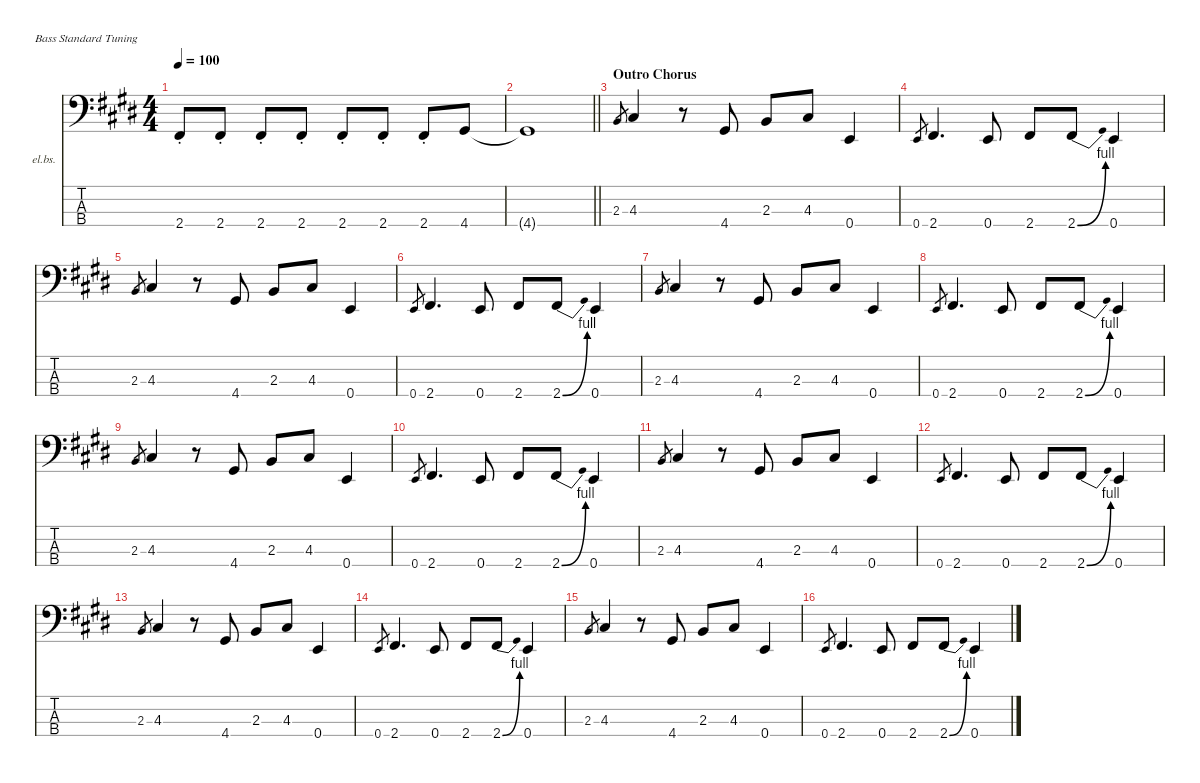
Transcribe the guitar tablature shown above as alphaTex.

\defaultSystemsLayout 4
\hideDynamics
\bracketExtendMode nobrackets
\firstSystemTrackNameOrientation horizontal
\otherSystemsTrackNameOrientation horizontal
\track ("Bass" "el.bs.") {instrument electricbassfinger}
\staff {score tabs}
\tuning (G2 D2 A1 E1)
\ts (4 4)
\tempo 100
\clef f4
\ks c#minor
2.4{st acc #}.8{dy f} 2.4{st acc #}.8 2.4{st acc #}.8 2.4{st acc #}.8 2.4{st acc #}.8 2.4{st acc #}.8 2.4{st acc #}.8 4.4{acc #}.8 |
\barLineRight lightlight
4.4{t acc #}.1 |
\section ("" "Outro Chorus")
2.3{acc forcenatural}.8{gr dy mf} 4.3{acc #}.4{dy f} r.8 4.4{acc #}.8 2.3{acc forcenatural}.8 4.3{acc #}.8 0.4{acc forcenatural}.4 |
0.4{acc forcenatural}.8{gr dy mf} 2.4{acc #}.4{d dy f} 0.4{acc forcenatural}.8 2.4{acc #}.8 2.4{be (bend 0 0 30 4) acc #}.8 0.4{acc forcenatural}.4 |
2.3{acc forcenatural}.8{gr dy mf} 4.3{acc #}.4{dy f} r.8 4.4{acc #}.8 2.3{acc forcenatural}.8 4.3{acc #}.8 0.4{acc forcenatural}.4 |
0.4{acc forcenatural}.8{gr dy mf} 2.4{acc #}.4{d dy f} 0.4{acc forcenatural}.8 2.4{acc #}.8 2.4{be (bend 0 0 30 4) acc #}.8 0.4{acc forcenatural}.4 |
2.3{acc forcenatural}.8{gr dy mf} 4.3{acc #}.4{dy f} r.8 4.4{acc #}.8 2.3{acc forcenatural}.8 4.3{acc #}.8 0.4{acc forcenatural}.4 |
0.4{acc forcenatural}.8{gr dy mf} 2.4{acc #}.4{d dy f} 0.4{acc forcenatural}.8 2.4{acc #}.8 2.4{be (bend 0 0 30 4) acc #}.8 0.4{acc forcenatural}.4 |
2.3{acc forcenatural}.8{gr dy mf} 4.3{acc #}.4{dy f} r.8 4.4{acc #}.8 2.3{acc forcenatural}.8 4.3{acc #}.8 0.4{acc forcenatural}.4 |
0.4{acc forcenatural}.8{gr dy mf} 2.4{acc #}.4{d dy f} 0.4{acc forcenatural}.8 2.4{acc #}.8 2.4{be (bend 0 0 30 4) acc #}.8 0.4{acc forcenatural}.4 |
2.3{acc forcenatural}.8{gr dy mf} 4.3{acc #}.4{dy f} r.8 4.4{acc #}.8 2.3{acc forcenatural}.8 4.3{acc #}.8 0.4{acc forcenatural}.4 |
0.4{acc forcenatural}.8{gr dy mf} 2.4{acc #}.4{d dy f} 0.4{acc forcenatural}.8 2.4{acc #}.8 2.4{be (bend 0 0 30 4) acc #}.8 0.4{acc forcenatural}.4 |
2.3{acc forcenatural}.8{gr dy mf} 4.3{acc #}.4{dy f} r.8 4.4{acc #}.8 2.3{acc forcenatural}.8 4.3{acc #}.8 0.4{acc forcenatural}.4 |
0.4{acc forcenatural}.8{gr dy mf} 2.4{acc #}.4{d dy f} 0.4{acc forcenatural}.8 2.4{acc #}.8 2.4{be (bend 0 0 30 4) acc #}.8 0.4{acc forcenatural}.4 |
2.3{acc forcenatural}.8{gr dy mf} 4.3{acc #}.4{dy f} r.8 4.4{acc #}.8 2.3{acc forcenatural}.8 4.3{acc #}.8 0.4{acc forcenatural}.4 |
0.4{acc forcenatural}.8{gr dy mf} 2.4{acc #}.4{d dy f} 0.4{acc forcenatural}.8 2.4{acc #}.8 2.4{be (bend 0 0 30 4) acc #}.8 0.4{acc forcenatural}.4
